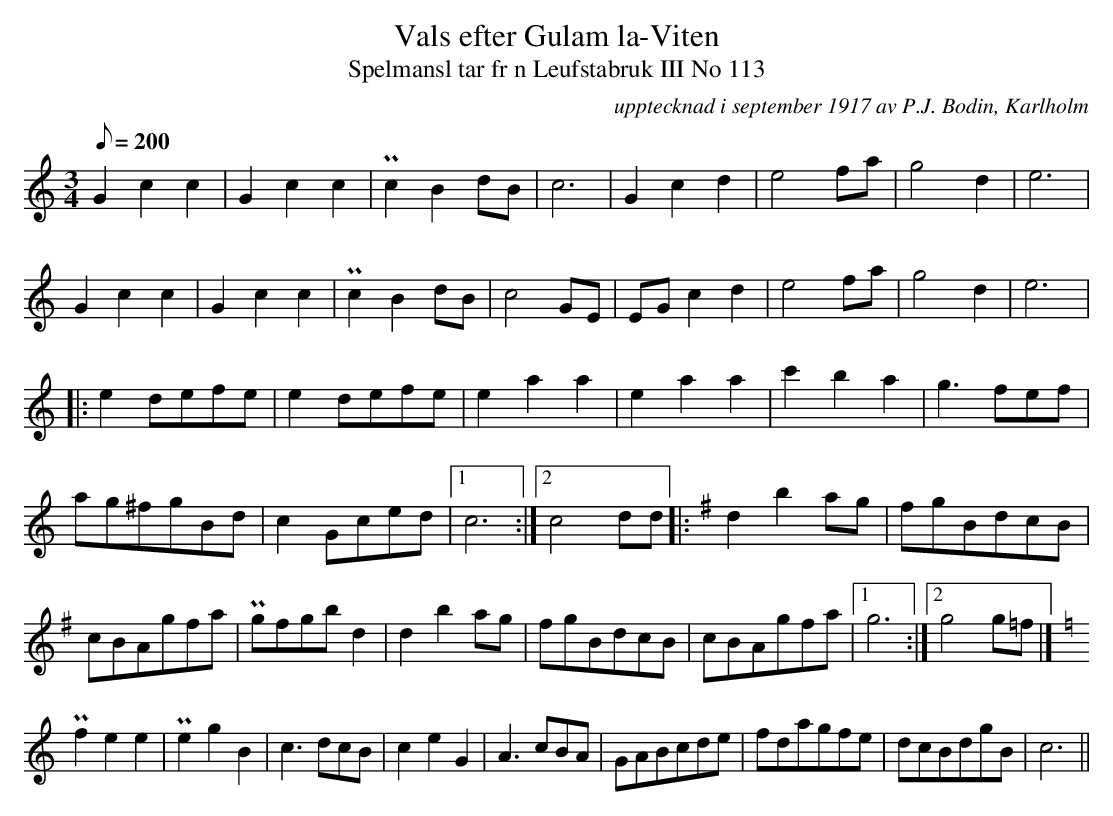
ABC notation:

X:1
T:Vals efter Gulam la-Viten
T:Spelmansl tar fr n Leufstabruk III No 113
O:upptecknad i september 1917 av P.J. Bodin, Karlholm
L:1/8
M:3/4
Q:200
K:C
G2 c2 c2 | G2 c2 c2 | Pc2 B2 dB | c6 | G2 c2 d2 | e4 fa | g4 d2 | e6 |
G2 c2 c2 | G2 c2 c2 | Pc2 B2 dB | c4 GE | EG c2 d2 | e4 fa | g4 d2 | e6 |:
e2 defe | e2 defe | e2 a2 a2 | e2 a2 a2 | c'2 b2 a2 | g3 fef |
ag^fgBd | c2 Gced |1 c6 :|2 c4 dd [K:G] |: d2 b2 ag | fgBdcB |
cBAgfa | Pgfgb d2 | d2 b2 ag | fgBdcB | cBAgfa |1 g6 :|2 g4 g=f |] [K:C]
Pf2 e2 e2 | Pe2 g2 B2 | c3 dcB | c2 e2 G2 | A3 cBA | GABcde | fdagfe | dcBdgB | c6 ||
